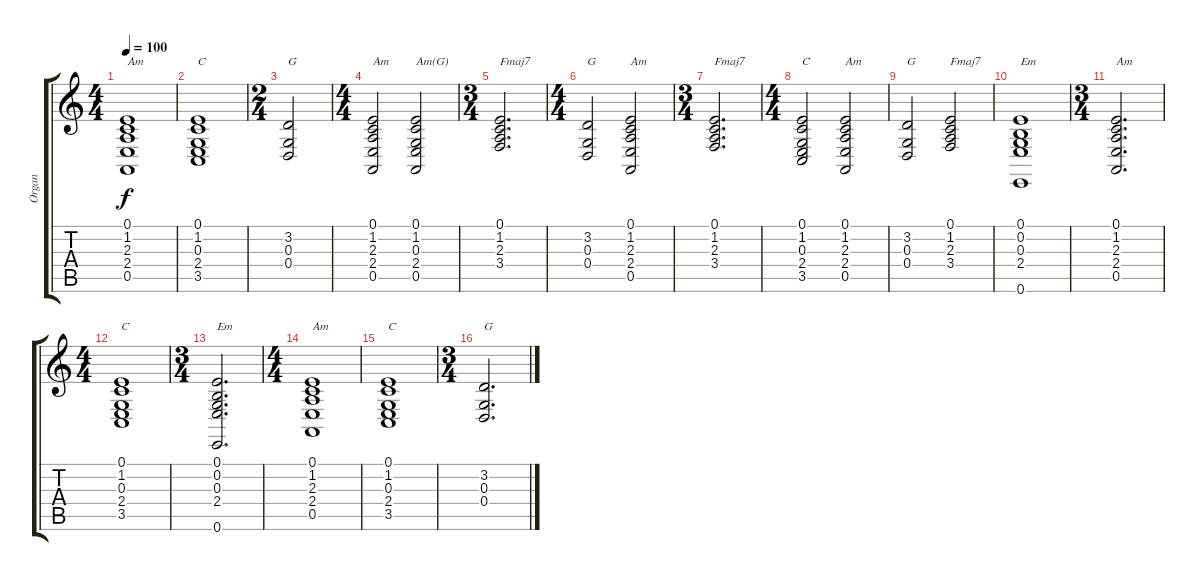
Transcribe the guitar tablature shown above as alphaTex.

\track ("Organ" "Organ") {instrument percussiveorgan}
\staff {score tabs}
\tuning (E4 B3 G3 D3 A2 E2) {hide}
\ts (4 4)
\tempo 100
\clef g2
\ks c
(0.1 1.2 2.3 2.4 0.5).1{txt "Am" dy f} |
(0.1 1.2 0.3 2.4 3.5).1{txt "C"} |
\ts (2 4)
(3.2 0.3 0.4).2{txt "G"} |
\ts (4 4)
(0.1 1.2 2.3 2.4 0.5).2{txt "Am"} (0.1 1.2 0.3 2.4 0.5).2{txt "Am(G)"} |
\ts (3 4)
(0.1 1.2 2.3 3.4).2{d txt "Fmaj7"} |
\ts (4 4)
(3.2 0.3 0.4).2{txt "G"} (0.1 1.2 2.3 2.4 0.5).2{txt "Am"} |
\ts (3 4)
(0.1 1.2 2.3 3.4).2{d txt "Fmaj7"} |
\ts (4 4)
(0.1 1.2 0.3 2.4 3.5).2{txt "C"} (0.1 1.2 2.3 2.4 0.5).2{txt "Am"} |
(3.2 0.3 0.4).2{txt "G"} (0.1 1.2 2.3 3.4).2{txt "Fmaj7"} |
(0.1 0.2 0.3 2.4 0.6).1{txt "Em"} |
\ts (3 4)
(0.1 1.2 2.3 2.4 0.5).2{d txt "Am"} |
\ts (4 4)
(0.1 1.2 0.3 2.4 3.5).1{txt "C"} |
\ts (3 4)
(0.1 0.2 0.3 2.4 0.6).2{d txt "Em"} |
\ts (4 4)
(0.1 1.2 2.3 2.4 0.5).1{txt "Am"} |
(0.1 1.2 0.3 2.4 3.5).1{txt "C"} |
\ts (3 4)
(3.2 0.3 0.4).2{d txt "G"}
